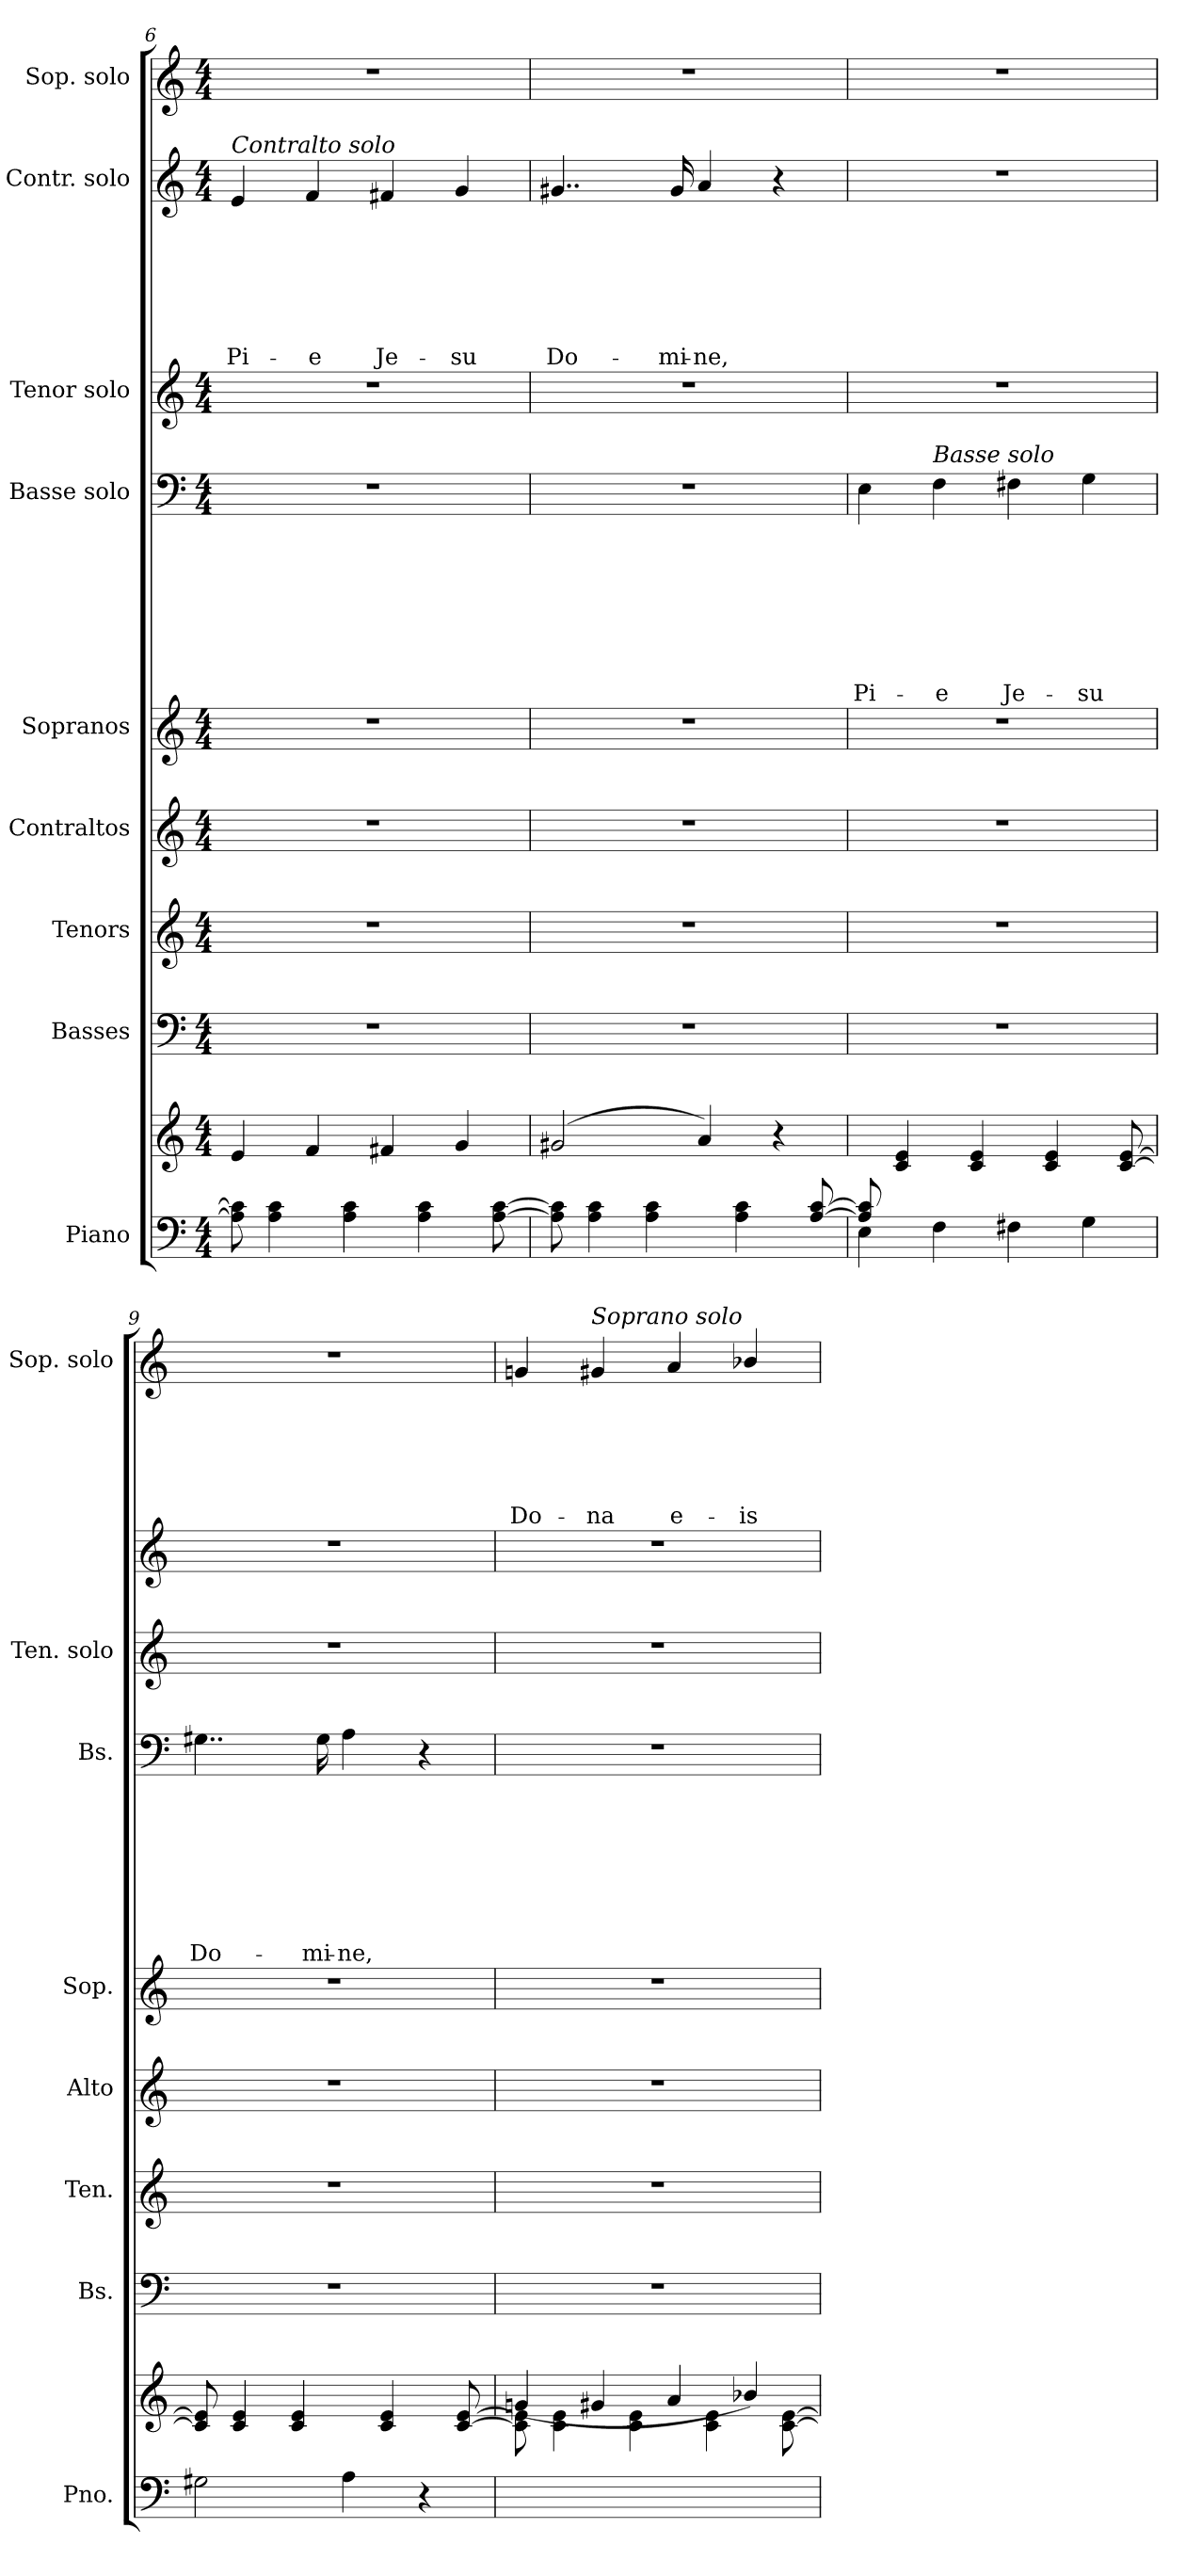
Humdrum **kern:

**kern	**kern	**kern	**kern	**kern	**kern	**kern	**text	**text	**text	**text	**text	**text	**text	**text	**kern	**kern	**text	**text	**text	**text	**text	**text	**text	**kern	**text	**text	**text	**text	**text	**text
*part9	*part9	*part8	*part7	*part6	*part5	*part4	*part4	*part4	*part4	*part4	*part4	*part4	*part4	*part4	*part3	*part2	*part2	*part2	*part2	*part2	*part2	*part2	*part2	*part1	*part1	*part1	*part1	*part1	*part1	*part1
*staff10	*staff9	*staff8	*staff7	*staff6	*staff5	*staff4	*staff4	*staff4	*staff4	*staff4	*staff4	*staff4	*staff4	*staff4	*staff3	*staff2	*staff2	*staff2	*staff2	*staff2	*staff2	*staff2	*staff2	*staff1	*staff1	*staff1	*staff1	*staff1	*staff1	*staff1
*I"Piano	*	*I"Basses	*I"Tenors	*I"Contraltos	*I"Sopranos	*I"Basse solo	*	*	*	*	*	*	*	*	*I"Tenor solo	*I"Contr. solo	*	*	*	*	*	*	*	*I"Sop. solo	*	*	*	*	*	*
*I'Pno.	*	*I'Bs.	*I'Ten.	*I'Alto	*I'Sop.	*I'Bs.	*	*	*	*	*	*	*	*	*I'Ten. solo	*	*	*	*	*	*	*	*	*I'Sop. solo	*	*	*	*	*	*
!!LO:PB:g=z
*clefF4	*clefG2	*clefF4	*clefG2	*clefG2	*clefG2	*clefF4	*	*	*	*	*	*	*	*	*clefG2	*clefG2	*	*	*	*	*	*	*	*clefG2	*	*	*	*	*	*
*	*	*	*ITrd7c12	*	*	*	*	*	*	*	*	*	*	*	*ITrd7c12	*	*	*	*	*	*	*	*	*	*	*	*	*	*	*
*k[]	*k[]	*k[]	*k[]	*k[]	*k[]	*k[]	*	*	*	*	*	*	*	*	*k[]	*k[]	*	*	*	*	*	*	*	*k[]	*	*	*	*	*	*
*C:	*C:	*C:	*C:	*C:	*C:	*C:	*	*	*	*	*	*	*	*	*C:	*C:	*	*	*	*	*	*	*	*C:	*	*	*	*	*	*
*M4/4	*M4/4	*M4/4	*M4/4	*M4/4	*M4/4	*M4/4	*	*	*	*	*	*	*	*	*M4/4	*M4/4	*	*	*	*	*	*	*	*M4/4	*	*	*	*	*	*
=6	=6	=6	=6	=6	=6	=6	=6	=6	=6	=6	=6	=6	=6	=6	=6	=6	=6	=6	=6	=6	=6	=6	=6	=6	=6	=6	=6	=6	=6	=6
*^	*^	*	*	*	*	*	*	*	*	*	*	*	*	*	*	*	*	*	*	*	*	*	*	*	*	*	*	*	*	*
*	*^	*	*^	*	*	*	*	*	*	*	*	*	*	*	*	*	*	*	*	*	*	*	*	*	*	*	*	*	*	*	*	*
*	*	*^	*	*	*	*	*	*	*	*	*	*	*	*	*	*	*	*	*	*	*	*	*	*	*	*	*	*	*	*	*	*	*	*
!	!	!	!	!	!	!	!	!	!	!	!	!	!	!	!	!	!	!	!	!	!LO:TX:a:i:t=Contralto solo	!	!	!	!	!	!	!	!	!	!	!	!	!	!
!	!	!	!	!	!	!	!	!	!	!	!	!	!	!	!	!	!	!	!	!	!	!	!	!	!	!	!	!LO:LY:b	!	!	!	!	!	!	!
8A\] 8c\]	1ryy	1ryy	1ryy	1ryy	1ryy	4e/	1r	1r	1r	1r	1r	.	.	.	.	.	.	.	.	1r	4e/	.	.	.	.	.	.	Pi-	1r	.	.	.	.	.	.
4A\ 4c\	.	.	.	.	.	.	.	.	.	.	.	.	.	.	.	.	.	.	.	.	.	.	.	.	.	.	.	.	.	.	.	.	.	.	.
!	!	!	!	!	!	!	!	!	!	!	!	!	!	!	!	!	!	!	!	!	!	!	!	!	!	!	!	!LO:LY:b	!	!	!	!	!	!	!
.	.	.	.	.	.	4f/	.	.	.	.	.	.	.	.	.	.	.	.	.	.	4f/	.	.	.	.	.	.	-e	.	.	.	.	.	.	.
4A\ 4c\	.	.	.	.	.	.	.	.	.	.	.	.	.	.	.	.	.	.	.	.	.	.	.	.	.	.	.	.	.	.	.	.	.	.	.
!	!	!	!	!	!	!	!	!	!	!	!	!	!	!	!	!	!	!	!	!	!	!	!	!	!	!	!	!LO:LY:b	!	!	!	!	!	!	!
.	.	.	.	.	.	4f#X/	.	.	.	.	.	.	.	.	.	.	.	.	.	.	4f#X/	.	.	.	.	.	.	Je-	.	.	.	.	.	.	.
4A\ 4c\	.	.	.	.	.	.	.	.	.	.	.	.	.	.	.	.	.	.	.	.	.	.	.	.	.	.	.	.	.	.	.	.	.	.	.
!	!	!	!	!	!	!	!	!	!	!	!	!	!	!	!	!	!	!	!	!	!	!	!	!	!	!	!	!LO:LY:b	!	!	!	!	!	!	!
.	.	.	.	.	.	4g/	.	.	.	.	.	.	.	.	.	.	.	.	.	.	4g/	.	.	.	.	.	.	-su	.	.	.	.	.	.	.
[<8A\ [>8c\	.	.	.	.	.	.	.	.	.	.	.	.	.	.	.	.	.	.	.	.	.	.	.	.	.	.	.	.	.	.	.	.	.	.	.
=7	=7	=7	=7	=7	=7	=7	=7	=7	=7	=7	=7	=7	=7	=7	=7	=7	=7	=7	=7	=7	=7	=7	=7	=7	=7	=7	=7	=7	=7	=7	=7	=7	=7	=7	=7
!	!	!	!	!	!	!	!	!	!	!	!	!	!	!	!	!	!	!	!	!	!	!	!	!	!	!	!	!LO:LY:b	!	!	!	!	!	!	!
8A\] 8c\]	1ryy	1ryy	1ryy	1ryy	1ryy	(>2g#X/	1r	1r	1r	1r	1r	.	.	.	.	.	.	.	.	1r	4..g#X/	.	.	.	.	.	.	Do-	1r	.	.	.	.	.	.
4A\ 4c\	.	.	.	.	.	.	.	.	.	.	.	.	.	.	.	.	.	.	.	.	.	.	.	.	.	.	.	.	.	.	.	.	.	.	.
4A\ 4c\	.	.	.	.	.	.	.	.	.	.	.	.	.	.	.	.	.	.	.	.	.	.	.	.	.	.	.	.	.	.	.	.	.	.	.
!	!	!	!	!	!	!	!	!	!	!	!	!	!	!	!	!	!	!	!	!	!	!	!	!	!	!	!	!LO:LY:b	!	!	!	!	!	!	!
.	.	.	.	.	.	.	.	.	.	.	.	.	.	.	.	.	.	.	.	.	16g#/	.	.	.	.	.	.	-mi-	.	.	.	.	.	.	.
!	!	!	!	!	!	!	!	!	!	!	!	!	!	!	!	!	!	!	!	!	!	!	!	!	!	!	!	!LO:LY:b	!	!	!	!	!	!	!
.	.	.	.	.	.	4a/)	.	.	.	.	.	.	.	.	.	.	.	.	.	.	4a/	.	.	.	.	.	.	-ne,	.	.	.	.	.	.	.
4A\ 4c\	.	.	.	.	.	.	.	.	.	.	.	.	.	.	.	.	.	.	.	.	.	.	.	.	.	.	.	.	.	.	.	.	.	.	.
.	.	.	.	.	.	4r	.	.	.	.	.	.	.	.	.	.	.	.	.	.	4r	.	.	.	.	.	.	.	.	.	.	.	.	.	.
[>8A/ [>8c/	.	.	.	.	.	.	.	.	.	.	.	.	.	.	.	.	.	.	.	.	.	.	.	.	.	.	.	.	.	.	.	.	.	.	.
=8	=8	=8	=8	=8	=8	=8	=8	=8	=8	=8	=8	=8	=8	=8	=8	=8	=8	=8	=8	=8	=8	=8	=8	=8	=8	=8	=8	=8	=8	=8	=8	=8	=8	=8	=8
!	!	!	!	!	!	!	!	!	!	!	!	!	!	!	!	!	!	!	!LO:LY:b	!	!	!	!	!	!	!	!	!	!	!	!	!	!	!	!
8A/] 8c/]	4E\	1ryy	1ryy	1ryy	1ryy	8ryy	1r	1r	1r	1r	4E\	.	.	.	.	.	.	.	Pi-	1r	1r	.	.	.	.	.	.	.	1r	.	.	.	.	.	.
2..ryy	.	.	.	.	.	4c/ 4e/	.	.	.	.	.	.	.	.	.	.	.	.	.	.	.	.	.	.	.	.	.	.	.	.	.	.	.	.	.
!	!	!	!	!	!	!	!	!	!	!	!LO:TX:a:i:t=Basse solo	!	!	!	!	!	!	!	!	!	!	!	!	!	!	!	!	!	!	!	!	!	!	!	!
!	!	!	!	!	!	!	!	!	!	!	!	!	!	!	!	!	!	!	!LO:LY:b	!	!	!	!	!	!	!	!	!	!	!	!	!	!	!	!
.	4F\	.	.	.	.	.	.	.	.	.	4F\	.	.	.	.	.	.	.	-e	.	.	.	.	.	.	.	.	.	.	.	.	.	.	.	.
.	.	.	.	.	.	4c/ 4e/	.	.	.	.	.	.	.	.	.	.	.	.	.	.	.	.	.	.	.	.	.	.	.	.	.	.	.	.	.
!	!	!	!	!	!	!	!	!	!	!	!	!	!	!	!	!	!	!	!LO:LY:b	!	!	!	!	!	!	!	!	!	!	!	!	!	!	!	!
.	4F#X\	.	.	.	.	.	.	.	.	.	4F#X\	.	.	.	.	.	.	.	Je-	.	.	.	.	.	.	.	.	.	.	.	.	.	.	.	.
.	.	.	.	.	.	4c/ 4e/	.	.	.	.	.	.	.	.	.	.	.	.	.	.	.	.	.	.	.	.	.	.	.	.	.	.	.	.	.
!	!	!	!	!	!	!	!	!	!	!	!	!	!	!	!	!	!	!	!LO:LY:b	!	!	!	!	!	!	!	!	!	!	!	!	!	!	!	!
.	4G\	.	.	.	.	.	.	.	.	.	4G\	.	.	.	.	.	.	.	-su	.	.	.	.	.	.	.	.	.	.	.	.	.	.	.	.
.	.	.	.	.	.	[<8c/ [>8e/	.	.	.	.	.	.	.	.	.	.	.	.	.	.	.	.	.	.	.	.	.	.	.	.	.	.	.	.	.
=9	=9	=9	=9	=9	=9	=9	=9	=9	=9	=9	=9	=9	=9	=9	=9	=9	=9	=9	=9	=9	=9	=9	=9	=9	=9	=9	=9	=9	=9	=9	=9	=9	=9	=9	=9
!	!	!	!	!	!	!	!	!	!	!	!	!	!	!	!	!	!	!	!LO:LY:b	!	!	!	!	!	!	!	!	!	!	!	!	!	!	!	!
2G#X\	1ryy	1ryy	1ryy	1ryy	1ryy	8c/] 8e/]	1r	1r	1r	1r	4..G#X\	.	.	.	.	.	.	.	Do-	1r	1r	.	.	.	.	.	.	.	1r	.	.	.	.	.	.
.	.	.	.	.	.	4c/ 4e/	.	.	.	.	.	.	.	.	.	.	.	.	.	.	.	.	.	.	.	.	.	.	.	.	.	.	.	.	.
.	.	.	.	.	.	4c/ 4e/	.	.	.	.	.	.	.	.	.	.	.	.	.	.	.	.	.	.	.	.	.	.	.	.	.	.	.	.	.
!	!	!	!	!	!	!	!	!	!	!	!	!	!	!	!	!	!	!	!LO:LY:b	!	!	!	!	!	!	!	!	!	!	!	!	!	!	!	!
.	.	.	.	.	.	.	.	.	.	.	16G#\	.	.	.	.	.	.	.	-mi-	.	.	.	.	.	.	.	.	.	.	.	.	.	.	.	.
!	!	!	!	!	!	!	!	!	!	!	!	!	!	!	!	!	!	!	!LO:LY:b	!	!	!	!	!	!	!	!	!	!	!	!	!	!	!	!
4A\	.	.	.	.	.	.	.	.	.	.	4A\	.	.	.	.	.	.	.	-ne,	.	.	.	.	.	.	.	.	.	.	.	.	.	.	.	.
.	.	.	.	.	.	4c/ 4e/	.	.	.	.	.	.	.	.	.	.	.	.	.	.	.	.	.	.	.	.	.	.	.	.	.	.	.	.	.
4r	.	.	.	.	.	.	.	.	.	.	4r	.	.	.	.	.	.	.	.	.	.	.	.	.	.	.	.	.	.	.	.	.	.	.	.
.	.	.	.	.	.	[<8c/ [<8e/	.	.	.	.	.	.	.	.	.	.	.	.	.	.	.	.	.	.	.	.	.	.	.	.	.	.	.	.	.
!!LO:PB:g=z
=10	=10	=10	=10	=10	=10	=10	=10	=10	=10	=10	=10	=10	=10	=10	=10	=10	=10	=10	=10	=10	=10	=10	=10	=10	=10	=10	=10	=10	=10	=10	=10	=10	=10	=10	=10
!	!	!	!	!	!	!	!	!	!	!	!	!	!	!	!	!	!	!	!	!	!	!	!	!	!	!	!	!	!	!	!	!	!	!	!LO:LY:b
1ryy	1ryy	1ryy	1ryy	1ryy	(>4gni/	8c\] 8e\]	1r	1r	1r	1r	1r	.	.	.	.	.	.	.	.	1r	1r	.	.	.	.	.	.	.	4gni/	.	.	.	.	.	Do-
.	.	.	.	.	.	4c\ 4e\	.	.	.	.	.	.	.	.	.	.	.	.	.	.	.	.	.	.	.	.	.	.	.	.	.	.	.	.	.
!	!	!	!	!	!	!	!	!	!	!	!	!	!	!	!	!	!	!	!	!	!	!	!	!	!	!	!	!	!LO:TX:a:i:t=Soprano solo	!	!	!	!	!	!
!	!	!	!	!	!	!	!	!	!	!	!	!	!	!	!	!	!	!	!	!	!	!	!	!	!	!	!	!	!	!	!	!	!	!	!LO:LY:b
.	.	.	.	.	4g#X/	.	.	.	.	.	.	.	.	.	.	.	.	.	.	.	.	.	.	.	.	.	.	.	4g#X/	.	.	.	.	.	-na
.	.	.	.	.	.	4c\ 4e\	.	.	.	.	.	.	.	.	.	.	.	.	.	.	.	.	.	.	.	.	.	.	.	.	.	.	.	.	.
!	!	!	!	!	!	!	!	!	!	!	!	!	!	!	!	!	!	!	!	!	!	!	!	!	!	!	!	!	!	!	!	!	!	!	!LO:LY:b
.	.	.	.	.	4a/	.	.	.	.	.	.	.	.	.	.	.	.	.	.	.	.	.	.	.	.	.	.	.	4a/	.	.	.	.	.	e-
.	.	.	.	.	.	4c\ 4e\	.	.	.	.	.	.	.	.	.	.	.	.	.	.	.	.	.	.	.	.	.	.	.	.	.	.	.	.	.
!	!	!	!	!	!	!	!	!	!	!	!	!	!	!	!	!	!	!	!	!	!	!	!	!	!	!	!	!	!	!	!	!	!	!	!LO:LY:b
.	.	.	.	.	4b-X/)	.	.	.	.	.	.	.	.	.	.	.	.	.	.	.	.	.	.	.	.	.	.	.	4b-X/	.	.	.	.	.	-is
.	.	.	.	.	.	[<8c\ [>8e\	.	.	.	.	.	.	.	.	.	.	.	.	.	.	.	.	.	.	.	.	.	.	.	.	.	.	.	.	.
*v	*v	*v	*v	*	*	*	*	*	*	*	*	*	*	*	*	*	*	*	*	*	*	*	*	*	*	*	*	*	*	*	*	*	*	*	*
*	*v	*v	*v	*	*	*	*	*	*	*	*	*	*	*	*	*	*	*	*	*	*	*	*	*	*	*	*	*	*	*	*	*
=	=	=	=	=	=	=	=	=	=	=	=	=	=	=	=	=	=	=	=	=	=	=	=	=	=	=	=	=	=	=
*-	*-	*-	*-	*-	*-	*-	*-	*-	*-	*-	*-	*-	*-	*-	*-	*-	*-	*-	*-	*-	*-	*-	*-	*-	*-	*-	*-	*-	*-	*-
